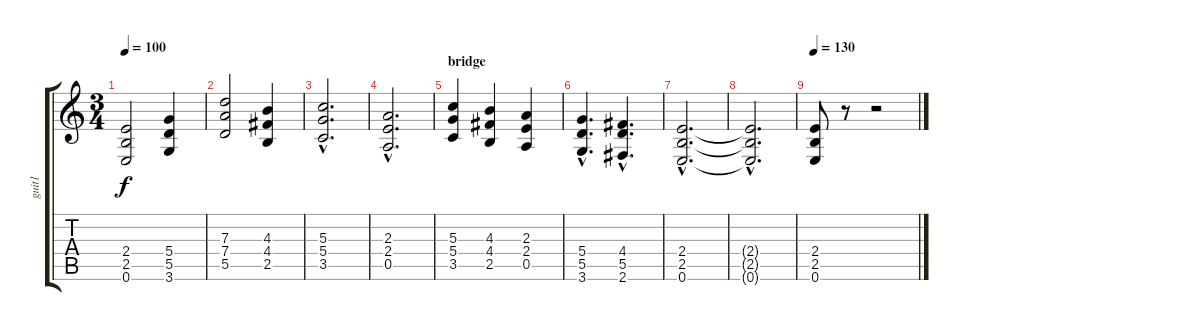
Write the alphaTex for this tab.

\track ("guit1" "guit1") {instrument distortionguitar}
\staff {score tabs}
\tuning (E4 B3 G3 D3 A2 E2) {hide}
\ts (3 4)
\tempo 100
\clef g2
\ks c
(2.4 2.5 0.6).2{dy f} (5.4 5.5 3.6).4 |
(7.3 7.4 5.5).2 (4.3 4.4 2.5).4 |
(5.3{hac} 5.4{hac} 3.5{hac}).2{d} |
(2.3{hac} 2.4{hac} 0.5{hac}).2{d} |
\section ("" "bridge")
(5.3 5.4 3.5).4 (4.3 4.4 2.5).4 (2.3 2.4 0.5).4 |
(5.4{hac} 5.5{hac} 3.6{hac}).4{d} (4.4{hac} 5.5{hac} 2.6{hac}).4{d} |
(2.4{hac} 2.5{hac} 0.6{hac}).2{d} |
(2.4{hac t} 2.5{hac t} 0.6{hac t}).2{d} |
\tempo 130
(2.4 2.5 0.6).8 r.8 r.2
